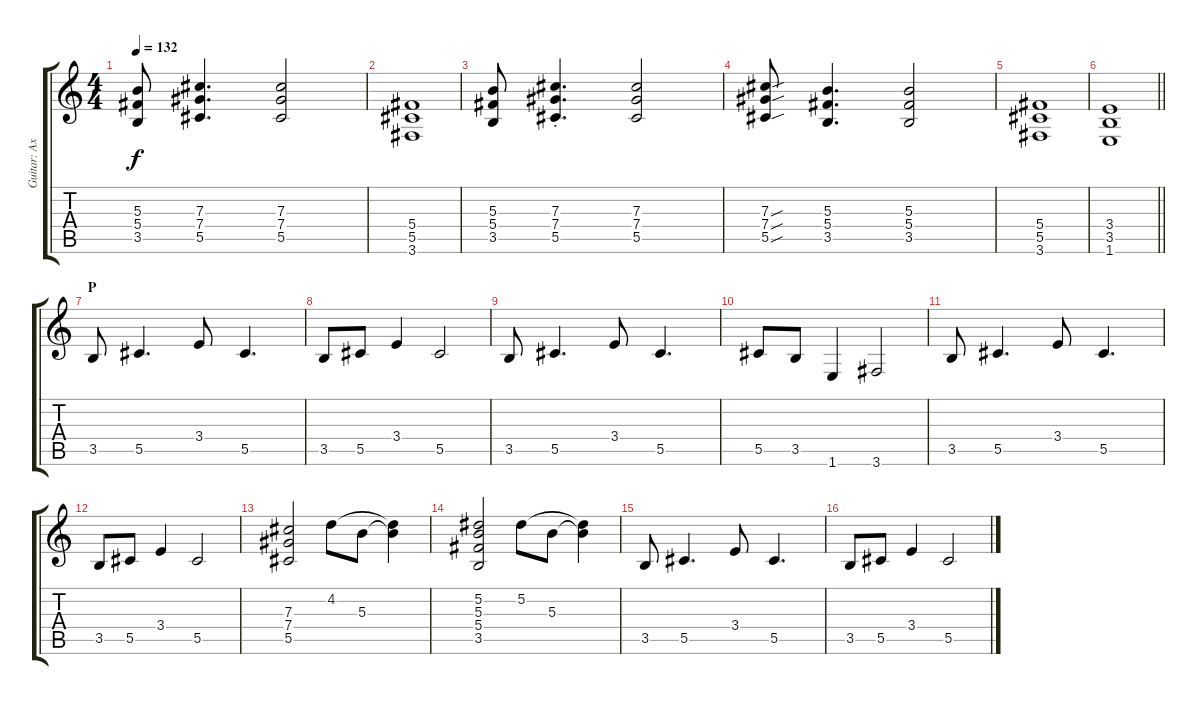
\track ("Guitar: Axel" "Guitar: Ax") {instrument distortionguitar}
\staff {score tabs}
\tuning (Eb4 Bb3 Gb3 Db3 Ab2 Eb2) {hide}
\ts (4 4)
\tempo 132
\clef g2
\ks c
(5.3 5.4 3.5).8{dy f} (7.3 7.4 5.5).4{d} (7.3 7.4 5.5).2 |
(5.4 5.5 3.6).1 |
(5.3 5.4 3.5).8 (7.3{st} 7.4{st} 5.5{st}).4{d} (7.3 7.4 5.5).2 |
(7.3{sou} 7.4{sou} 5.5{sou}).8 (5.3 5.4 3.5).4{d} (5.3 5.4 3.5).2 |
(5.4 5.5 3.6).1 |
\barLineRight lightlight
(3.4 3.5 1.6).1 |
\section ("" "P")
3.5.8 5.5.4{d} 3.4.8 5.5.4{d} |
3.5.8 5.5.8 3.4.4 5.5.2 |
3.5.8 5.5.4{d} 3.4.8 5.5.4{d} |
5.5.8 3.5.8 1.6.4 3.6.2 |
3.5.8 5.5.4{d} 3.4.8 5.5.4{d} |
3.5.8 5.5.8 3.4.4 5.5.2 |
(7.3 7.4 5.5).2 4.2.8 5.3.8 (4.2{t} 5.3{t}).4 |
(5.2 5.3 5.4 3.5).2 5.2.8 5.3.8 (5.2{t} 5.3{t}).4 |
3.5.8 5.5.4{d} 3.4.8 5.5.4{d} |
3.5.8 5.5.8 3.4.4 5.5.2
